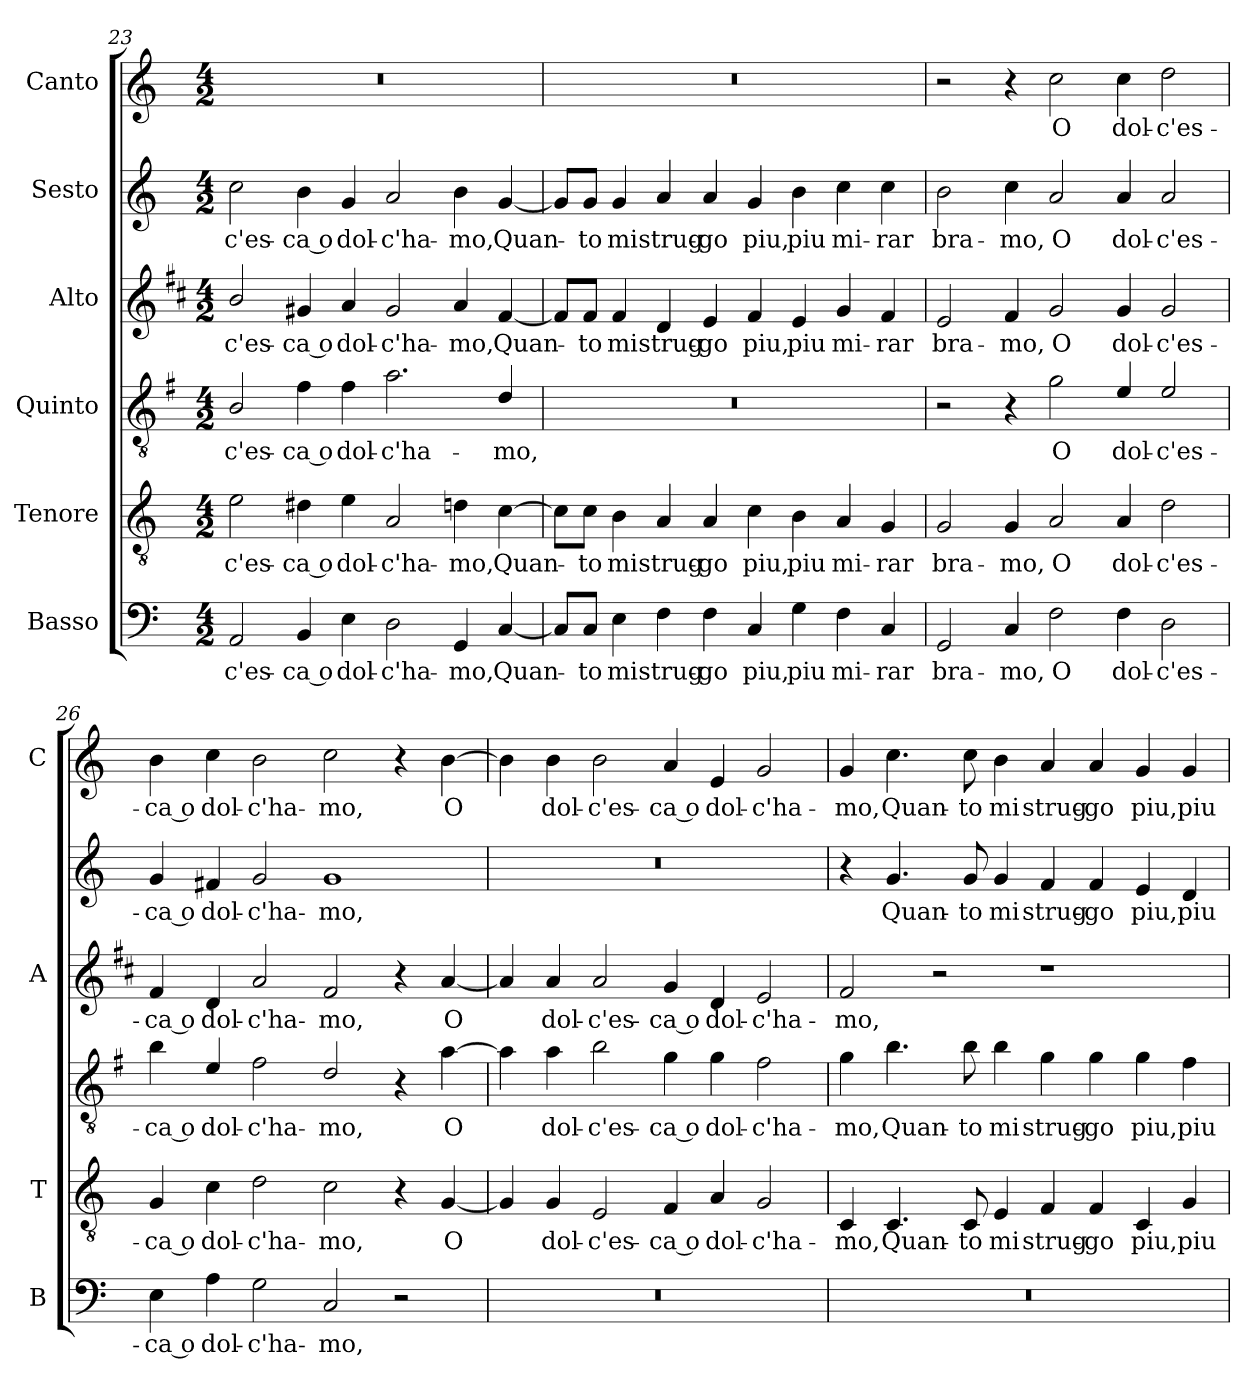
**kern	**text	**kern	**text	**kern	**text	**kern	**text	**kern	**text	**kern	**text
*part6	*part6	*part5	*part5	*part4	*part4	*part3	*part3	*part2	*part2	*part1	*part1
*staff6	*staff6	*staff5	*staff5	*staff4	*staff4	*staff3	*staff3	*staff2	*staff2	*staff1	*staff1
*I"Basso	*	*I"Tenore	*	*I"Quinto	*	*I"Alto	*	*I"Sesto	*	*I"Canto	*
*I'B	*	*I'T	*	*	*	*I'A	*	*	*	*I'C	*
*clefF4	*	*clefGv2	*	*clefGv2	*	*clefG2	*	*clefG2	*	*clefG2	*
*	*	*	*	*ITrd4c7	*	*ITrd1c2	*	*	*	*	*
*k[]	*	*k[]	*	*k[]	*	*k[]	*	*k[]	*	*k[]	*
*C:	*	*C:	*	*C:	*	*C:	*	*C:	*	*C:	*
*M4/2	*	*M4/2	*	*M4/2	*	*M4/2	*	*M4/2	*	*M4/2	*
=23	=23	=23	=23	=23	=23	=23	=23	=23	=23	=23	=23
!	!LO:LY:b	!	!LO:LY:b	!	!LO:LY:b	!	!LO:LY:b	!	!LO:LY:b	!	!
2AA/	-c'es-	2e\	-c'es-	2E/	-c'es-	2a/	-c'es-	2cc\	-c'es-	0r	.
!	!LO:LY:b	!	!LO:LY:b	!	!LO:LY:b	!	!LO:LY:b	!	!LO:LY:b	!	!
4BB/	-ca o	4d#X\	-ca o	4B\	-ca o	4f#X/	-ca o	4b\	-ca o	.	.
!	!LO:LY:b	!	!LO:LY:b	!	!LO:LY:b	!	!LO:LY:b	!	!LO:LY:b	!	!
4E\	dol-	4e\	dol-	4B\	dol-	4g/	dol-	4g/	dol-	.	.
!	!LO:LY:b	!	!LO:LY:b	!	!LO:LY:b	!	!LO:LY:b	!	!LO:LY:b	!	!
2D\	-c'ha-	2A/	-c'ha-	2.d\	-c'ha-	2f#/	-c'ha-	2a/	-c'ha-	.	.
!	!LO:LY:b	!	!LO:LY:b	!	!	!	!LO:LY:b	!	!LO:LY:b	!	!
4GG/	-mo,	4dn\	-mo,	.	.	4g/	-mo,	4b\	-mo,	.	.
!	!LO:LY:b	!	!LO:LY:b	!	!LO:LY:b	!	!LO:LY:b	!	!LO:LY:b	!	!
[4C/	Quan-	[4c\	Quan-	4G/	-mo,	[4e/	Quan-	[4g/	Quan-	.	.
=24	=24	=24	=24	=24	=24	=24	=24	=24	=24	=24	=24
8C/L]	.	8c\L]	.	0r	.	8e/L]	.	8g/L]	.	0r	.
!	!LO:LY:b	!	!LO:LY:b	!	!	!	!LO:LY:b	!	!LO:LY:b	!	!
8C/J	-to	8c\J	-to	.	.	8e/J	-to	8g/J	-to	.	.
!	!LO:LY:b	!	!LO:LY:b	!	!	!	!LO:LY:b	!	!LO:LY:b	!	!
4E\	mi	4B\	mi	.	.	4e/	mi	4g/	mi	.	.
!	!LO:LY:b	!	!LO:LY:b	!	!	!	!LO:LY:b	!	!LO:LY:b	!	!
4F\	strug-	4A/	strug-	.	.	4c/	strug-	4a/	strug-	.	.
!	!LO:LY:b	!	!LO:LY:b	!	!	!	!LO:LY:b	!	!LO:LY:b	!	!
4F\	-go	4A/	-go	.	.	4d/	-go	4a/	-go	.	.
!	!LO:LY:b	!	!LO:LY:b	!	!	!	!LO:LY:b	!	!LO:LY:b	!	!
4C/	piu,	4c\	piu,	.	.	4e/	piu,	4g/	piu,	.	.
!	!LO:LY:b	!	!LO:LY:b	!	!	!	!LO:LY:b	!	!LO:LY:b	!	!
4G\	piu	4B\	piu	.	.	4d/	piu	4b\	piu	.	.
!	!LO:LY:b	!	!LO:LY:b	!	!	!	!LO:LY:b	!	!LO:LY:b	!	!
4F\	mi-	4A/	mi-	.	.	4f/	mi-	4cc\	mi-	.	.
!	!LO:LY:b	!	!LO:LY:b	!	!	!	!LO:LY:b	!	!LO:LY:b	!	!
4C/	-rar	4G/	-rar	.	.	4e/	-rar	4cc\	-rar	.	.
!!LO:LB:g=z
=25	=25	=25	=25	=25	=25	=25	=25	=25	=25	=25	=25
!	!LO:LY:b	!	!LO:LY:b	!	!	!	!LO:LY:b	!	!LO:LY:b	!	!
2GG/	bra-	2G/	bra-	2r	.	2d/	bra-	2b\	bra-	2r	.
!	!LO:LY:b	!	!LO:LY:b	!	!	!	!LO:LY:b	!	!LO:LY:b	!	!
4C/	-mo,	4G/	-mo,	4r	.	4e/	-mo,	4cc\	-mo,	4r	.
!	!LO:LY:b	!	!LO:LY:b	!	!LO:LY:b	!	!LO:LY:b	!	!LO:LY:b	!	!LO:LY:b
2F\	O	2A/	O	2c\	O	2f/	O	2a/	O	2cc\	O
!	!LO:LY:b	!	!LO:LY:b	!	!LO:LY:b	!	!LO:LY:b	!	!LO:LY:b	!	!LO:LY:b
4F\	dol-	4A/	dol-	4A/	dol-	4f/	dol-	4a/	dol-	4cc\	dol-
!	!LO:LY:b	!	!LO:LY:b	!	!LO:LY:b	!	!LO:LY:b	!	!LO:LY:b	!	!LO:LY:b
2D\	-c'es-	2d\	-c'es-	2A/	-c'es-	2f/	-c'es-	2a/	-c'es-	2dd\	-c'es-
=26	=26	=26	=26	=26	=26	=26	=26	=26	=26	=26	=26
!	!LO:LY:b	!	!LO:LY:b	!	!LO:LY:b	!	!LO:LY:b	!	!LO:LY:b	!	!LO:LY:b
4E\	-ca o	4G/	-ca o	4e\	-ca o	4e/	-ca o	4g/	-ca o	4b\	-ca o
!	!LO:LY:b	!	!LO:LY:b	!	!LO:LY:b	!	!LO:LY:b	!	!LO:LY:b	!	!LO:LY:b
4A\	dol-	4c\	dol-	4A/	dol-	4c/	dol-	4f#X/	dol-	4cc\	dol-
!	!LO:LY:b	!	!LO:LY:b	!	!LO:LY:b	!	!LO:LY:b	!	!LO:LY:b	!	!LO:LY:b
2G\	-c'ha-	2d\	-c'ha-	2B\	-c'ha-	2g/	-c'ha-	2g/	-c'ha-	2b\	-c'ha-
!	!LO:LY:b	!	!LO:LY:b	!	!LO:LY:b	!	!LO:LY:b	!	!LO:LY:b	!	!LO:LY:b
2C/	-mo,	2c\	-mo,	2G/	-mo,	2e/	-mo,	1g	-mo,	2cc\	-mo,
2r	.	4r	.	4r	.	4r	.	.	.	4r	.
!	!	!	!LO:LY:b	!	!LO:LY:b	!	!LO:LY:b	!	!	!	!LO:LY:b
.	.	[4G/	O	[4d\	O	[4g/	O	.	.	[4b\	O
=27	=27	=27	=27	=27	=27	=27	=27	=27	=27	=27	=27
0r	.	4G/]	.	4d\]	.	4g/]	.	0r	.	4b\]	.
!	!	!	!LO:LY:b	!	!LO:LY:b	!	!LO:LY:b	!	!	!	!LO:LY:b
.	.	4G/	dol-	4d\	dol-	4g/	dol-	.	.	4b\	dol-
!	!	!	!LO:LY:b	!	!LO:LY:b	!	!LO:LY:b	!	!	!	!LO:LY:b
.	.	2E/	-c'es-	2e\	-c'es-	2g/	-c'es-	.	.	2b\	-c'es-
!	!	!	!LO:LY:b	!	!LO:LY:b	!	!LO:LY:b	!	!	!	!LO:LY:b
.	.	4F/	-ca o	4c\	-ca o	4f/	-ca o	.	.	4a/	-ca o
!	!	!	!LO:LY:b	!	!LO:LY:b	!	!LO:LY:b	!	!	!	!LO:LY:b
.	.	4A/	dol-	4c\	dol-	4c/	dol-	.	.	4e/	dol-
!	!	!	!LO:LY:b	!	!LO:LY:b	!	!LO:LY:b	!	!	!	!LO:LY:b
.	.	2G/	-c'ha-	2B\	-c'ha-	2d/	-c'ha-	.	.	2g/	-c'ha-
=28	=28	=28	=28	=28	=28	=28	=28	=28	=28	=28	=28
!	!	!	!LO:LY:b	!	!LO:LY:b	!	!LO:LY:b	!	!	!	!LO:LY:b
0r	.	4C/	-mo,	4c\	-mo,	2e/	-mo,	4r	.	4g/	-mo,
!	!	!	!LO:LY:b	!	!LO:LY:b	!	!	!	!LO:LY:b	!	!LO:LY:b
.	.	4.C/	Quan-	4.e\	Quan-	.	.	4.g/	Quan-	4.cc\	Quan-
.	.	.	.	.	.	2r	.	.	.	.	.
!	!	!	!LO:LY:b	!	!LO:LY:b	!	!	!	!LO:LY:b	!	!LO:LY:b
.	.	8C/	-to	8e\	-to	.	.	8g/	-to	8cc\	-to
!	!	!	!LO:LY:b	!	!LO:LY:b	!	!	!	!LO:LY:b	!	!LO:LY:b
.	.	4E/	mi	4e\	mi	.	.	4g/	mi	4b\	mi
!	!	!	!LO:LY:b	!	!LO:LY:b	!	!	!	!LO:LY:b	!	!LO:LY:b
.	.	4F/	strug-	4c\	strug-	1r	.	4f/	strug-	4a/	strug-
!	!	!	!LO:LY:b	!	!LO:LY:b	!	!	!	!LO:LY:b	!	!LO:LY:b
.	.	4F/	-go	4c\	-go	.	.	4f/	-go	4a/	-go
!	!	!	!LO:LY:b	!	!LO:LY:b	!	!	!	!LO:LY:b	!	!LO:LY:b
.	.	4C/	piu,	4c\	piu,	.	.	4e/	piu,	4g/	piu,
!	!	!	!LO:LY:b	!	!LO:LY:b	!	!	!	!LO:LY:b	!	!LO:LY:b
.	.	4G/	piu	4B\	piu	.	.	4d/	piu	4g/	piu
=	=	=	=	=	=	=	=	=	=	=	=
*-	*-	*-	*-	*-	*-	*-	*-	*-	*-	*-	*-
